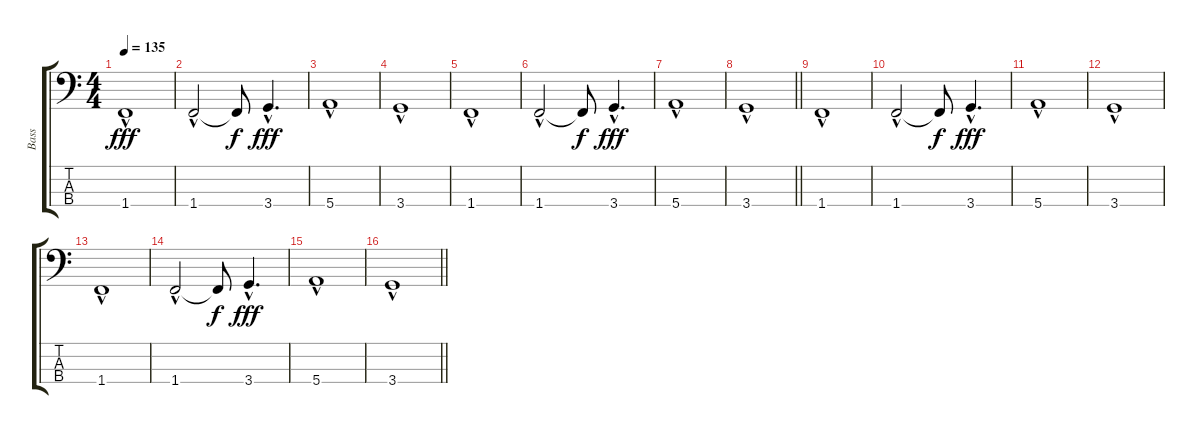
\track ("Bass" "Bass") {instrument fretlessbass}
\staff {score tabs}
\tuning (G2 D2 A1 E1) {hide}
\ts (4 4)
\section ("" "")
\tempo 135
\clef f4
\ks c
1.4{hac}.1{dy fff} |
1.4{hac}.2 1.4{t}.8{dy f} 3.4{hac}.4{d dy fff} |
5.4{hac}.1 |
3.4{hac}.1 |
1.4{hac}.1 |
1.4{hac}.2 1.4{t}.8{dy f} 3.4{hac}.4{d dy fff} |
5.4{hac}.1 |
\barLineRight lightlight
3.4{hac}.1 |
1.4{hac}.1 |
1.4{hac}.2 1.4{t}.8{dy f} 3.4{hac}.4{d dy fff} |
5.4{hac}.1 |
3.4{hac}.1 |
1.4{hac}.1 |
1.4{hac}.2 1.4{t}.8{dy f} 3.4{hac}.4{d dy fff} |
5.4{hac}.1 |
\barLineRight lightlight
3.4{hac}.1
